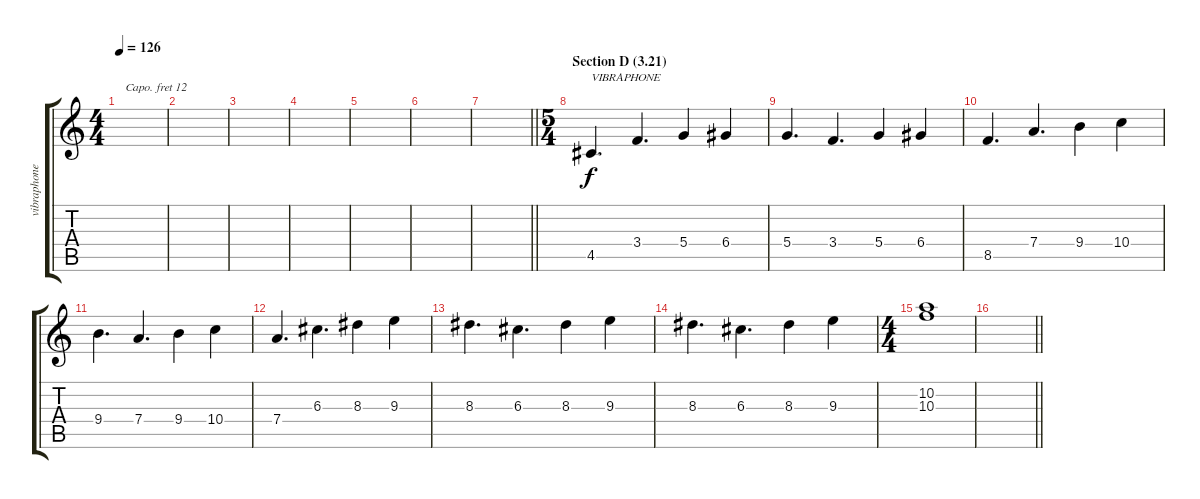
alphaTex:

\track ("vibraphone" "vibraphone") {instrument vibraphone}
\staff {score tabs}
\capo 12
\tuning (E4 B3 G3 D3 A2 E2) {hide}
\ts (4 4)
\tempo 126
\clef g2
\ks c
|
|
|
|
|
|
\barLineRight lightlight
|
\ts (5 4)
\section ("" "Section D (3.21)")
4.5.4{d txt "VIBRAPHONE"} 3.4.4{d} 5.4.4 6.4.4 |
5.4.4{d} 3.4.4{d} 5.4.4 6.4.4 |
8.5.4{d} 7.4.4{d} 9.4.4 10.4.4 |
9.4.4{d} 7.4.4{d} 9.4.4 10.4.4 |
7.4.4{d} 6.3.4{d} 8.3.4 9.3.4 |
8.3.4{d} 6.3.4{d} 8.3.4 9.3.4 |
8.3.4{d} 6.3.4{d} 8.3.4 9.3.4 |
\ts (4 4)
(10.2 10.3).1 |
\barLineRight lightlight
